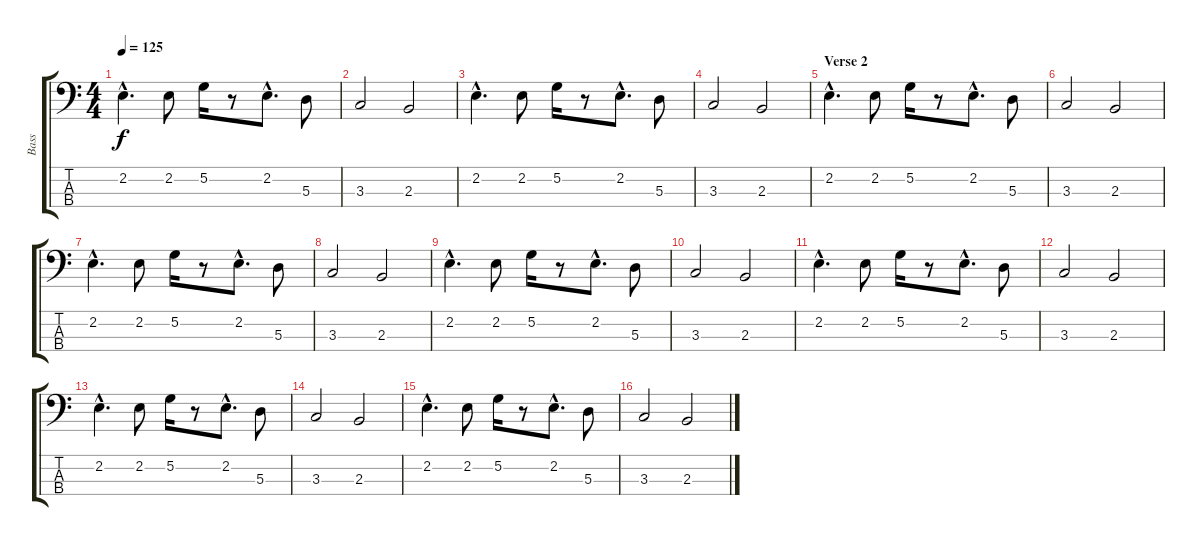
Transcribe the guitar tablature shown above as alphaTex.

\track ("Bass" "Bass") {instrument electricbassfinger}
\staff {score tabs}
\tuning (G2 D2 A1 E1) {hide}
\ts (4 4)
\tempo 125
\clef f4
\ks c
2.2{hac}.4{d dy f} 2.2.8 5.2.16 r.8 2.2{hac}.8{d} 5.3.8 |
3.3.2 2.3.2 |
2.2{hac}.4{d} 2.2.8 5.2.16 r.8 2.2{hac}.8{d} 5.3.8 |
3.3.2 2.3.2 |
\section ("" "Verse 2")
2.2{hac}.4{d} 2.2.8 5.2.16 r.8 2.2{hac}.8{d} 5.3.8 |
3.3.2 2.3.2 |
2.2{hac}.4{d} 2.2.8 5.2.16 r.8 2.2{hac}.8{d} 5.3.8 |
3.3.2 2.3.2 |
2.2{hac}.4{d} 2.2.8 5.2.16 r.8 2.2{hac}.8{d} 5.3.8 |
3.3.2 2.3.2 |
2.2{hac}.4{d} 2.2.8 5.2.16 r.8 2.2{hac}.8{d} 5.3.8 |
3.3.2 2.3.2 |
2.2{hac}.4{d} 2.2.8 5.2.16 r.8 2.2{hac}.8{d} 5.3.8 |
3.3.2 2.3.2 |
2.2{hac}.4{d} 2.2.8 5.2.16 r.8 2.2{hac}.8{d} 5.3.8 |
3.3.2 2.3.2
